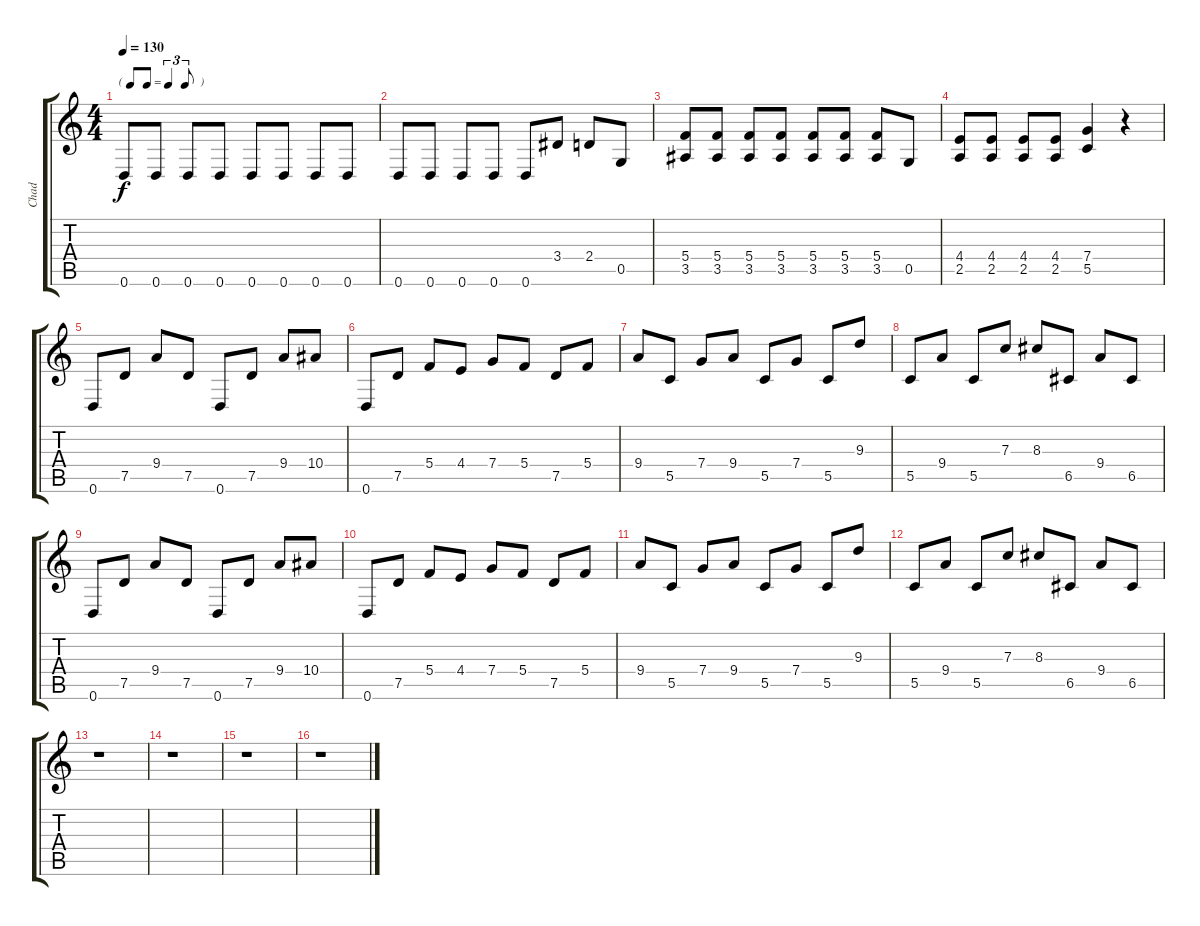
\track ("Chad" "Chad") {instrument overdrivenguitar}
\staff {score tabs}
\tuning (D4 A3 F3 C3 G2 D2) {hide}
\ts (4 4)
\tf triplet8th
\tempo 130
\clef g2
\ks c
0.6.8{dy f} 0.6.8 0.6.8 0.6.8 0.6.8 0.6.8 0.6.8 0.6.8 |
0.6.8 0.6.8 0.6.8 0.6.8 0.6.8 3.4.8 2.4.8 0.5.8 |
(5.4 3.5).8 (5.4 3.5).8 (5.4 3.5).8 (5.4 3.5).8 (5.4 3.5).8 (5.4 3.5).8 (5.4 3.5).8 0.5.8 |
(4.4 2.5).8 (4.4 2.5).8 (4.4 2.5).8 (4.4 2.5).8 (7.4 5.5).4 r.4 |
0.6.8 7.5.8 9.4.8 7.5.8 0.6.8 7.5.8 9.4.8 10.4.8 |
0.6.8 7.5.8 5.4.8 4.4.8 7.4.8 5.4.8 7.5.8 5.4.8 |
9.4.8 5.5.8 7.4.8 9.4.8 5.5.8 7.4.8 5.5.8 9.3.8 |
5.5.8 9.4.8 5.5.8 7.3.8 8.3.8 6.5.8 9.4.8 6.5.8 |
0.6.8 7.5.8 9.4.8 7.5.8 0.6.8 7.5.8 9.4.8 10.4.8 |
0.6.8 7.5.8 5.4.8 4.4.8 7.4.8 5.4.8 7.5.8 5.4.8 |
9.4.8 5.5.8 7.4.8 9.4.8 5.5.8 7.4.8 5.5.8 9.3.8 |
5.5.8 9.4.8 5.5.8 7.3.8 8.3.8 6.5.8 9.4.8 6.5.8 |
r.1 |
r.1 |
r.1 |
r.1
